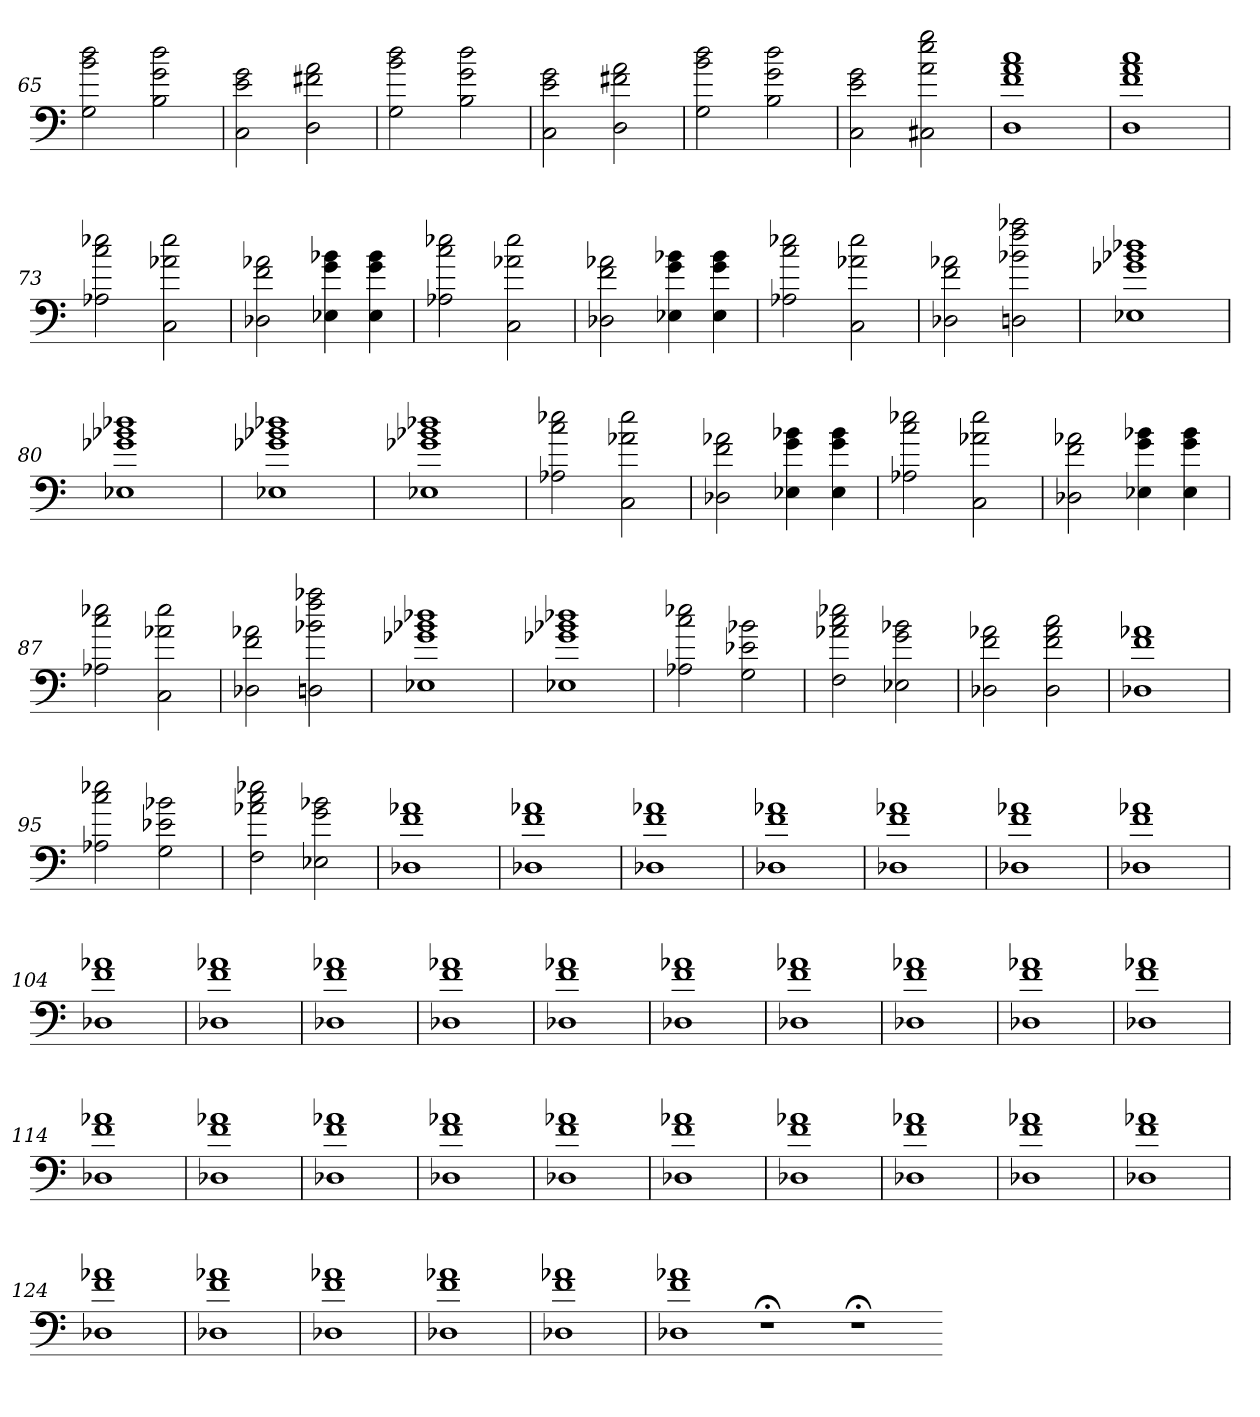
**kern
*part1
*staff1
=65
2G 2b 2dd
2B 2g 2dd
=66
2C 2e 2g
2D 2f#X 2a
=67
2G 2b 2dd
2B 2g 2dd
=68
2C 2e 2g
2D 2f#X 2a
=69
2G 2b 2dd
2B 2g 2dd
=70
2C 2e 2g
2C#X 2a 2ee 2gg
=71
1D 1f 1a 1cc
=72
1D 1f 1a 1cc
=73
2A-X 2cc 2ee-X
2C 2a-X 2ee-
=74
2D-X 2f 2a-X
4E-X 4g 4b-X
4E- 4g 4b-
=75
2A-X 2cc 2ee-X
2C 2a-X 2ee-
=76
2D-X 2f 2a-X
4E-X 4g 4b-X
4E- 4g 4b-
=77
2A-X 2cc 2ee-X
2C 2a-X 2ee-
=78
2D-X 2f 2a-X
2Dn 2b-X 2ff 2aa-X
=79
1E-X 1g-X 1b-X 1dd-X
=80
1E-X 1g-X 1b-X 1dd-X
=81
1E-X 1g-X 1b-X 1dd-X
=82
1E-X 1g-X 1b-X 1dd-X
=83
2A-X 2cc 2ee-X
2C 2a-X 2ee-
=84
2D-X 2f 2a-X
4E-X 4g 4b-X
4E- 4g 4b-
=85
2A-X 2cc 2ee-X
2C 2a-X 2ee-
=86
2D-X 2f 2a-X
4E-X 4g 4b-X
4E- 4g 4b-
=87
2A-X 2cc 2ee-X
2C 2a-X 2ee-
=88
2D-X 2f 2a-X
2Dn 2b-X 2ff 2aa-X
=89
1E-X 1g-X 1b-X 1dd-X
=90
1E-X 1g-X 1b-X 1dd-X
=91
2A-X 2cc 2ee-X
2G 2e-X 2b-X
=92
2F 2a-X 2cc 2ee-X
2E-X 2g 2b-X
=93
2D-X 2f 2a-X
2D- 2f 2a- 2cc
=94
1D-X 1f 1a-X
=95
2A-X 2cc 2ee-X
2G 2e-X 2b-X
=96
2F 2a-X 2cc 2ee-X
2E-X 2g 2b-X
=97
1D-X 1f 1a-X
=98
1D-X 1f 1a-X
=99
1D-X 1f 1a-X
=100
1D-X 1f 1a-X
=101
1D-X 1f 1a-X
=102
1D-X 1f 1a-X
=103
1D-X 1f 1a-X
=104
1D-X 1f 1a-X
=105
1D-X 1f 1a-X
=106
1D-X 1f 1a-X
=107
1D-X 1f 1a-X
=108
1D-X 1f 1a-X
=109
1D-X 1f 1a-X
=110
1D-X 1f 1a-X
=111
1D-X 1f 1a-X
=112
1D-X 1f 1a-X
=113
1D-X 1f 1a-X
=114
1D-X 1f 1a-X
=115
1D-X 1f 1a-X
=116
1D-X 1f 1a-X
=117
1D-X 1f 1a-X
=118
1D-X 1f 1a-X
=119
1D-X 1f 1a-X
=120
1D-X 1f 1a-X
=121
1D-X 1f 1a-X
=122
1D-X 1f 1a-X
=123
1D-X 1f 1a-X
=124
1D-X 1f 1a-X
=125
1D-X 1f 1a-X
=126
1D-X 1f 1a-X
=127
1D-X 1f 1a-X
=128
1D-X 1f 1a-X
=129
1D-X 1f 1a-X
1r;<
1r;<
=-
*-
